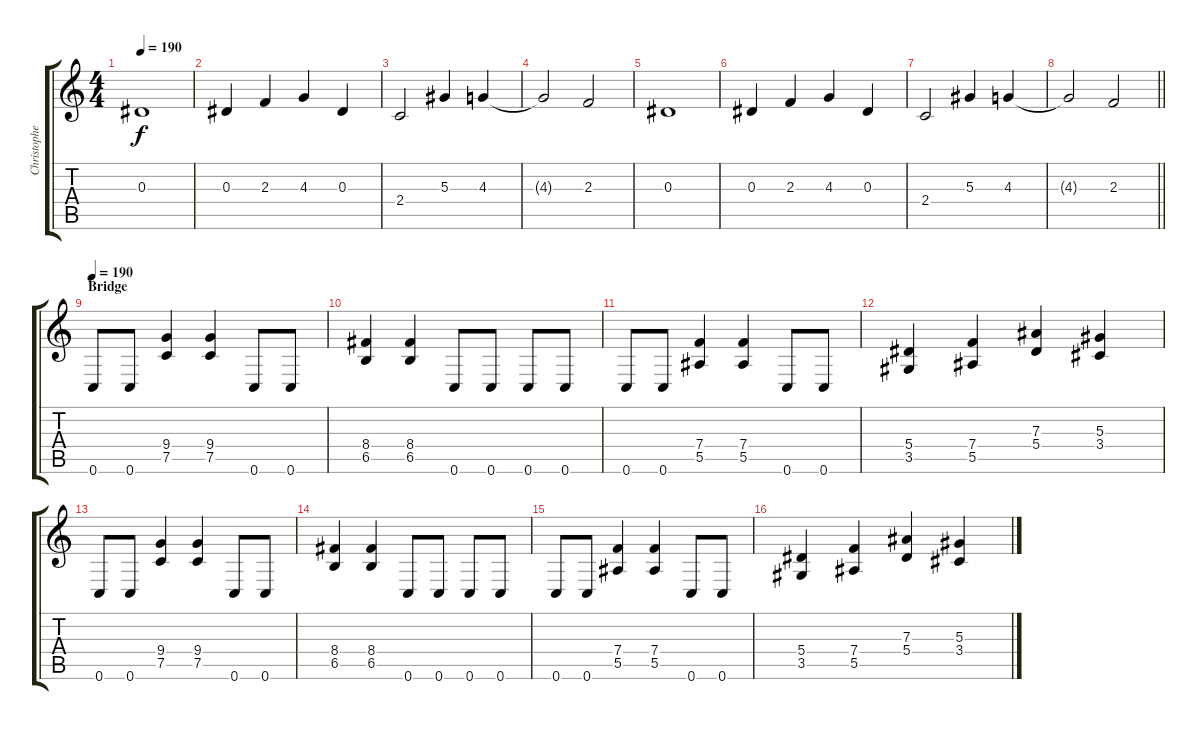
\track ("Christopher Ammot" "Christophe") {instrument distortionguitar}
\staff {score tabs}
\tuning (C4 G3 Eb3 Bb2 F2 C2) {hide}
\ts (4 4)
\tempo 190
\clef g2
\ks c
0.3.1{dy f} |
0.3.4 2.3.4 4.3.4 0.3.4 |
2.4.2 5.3.4 4.3.4 |
4.3{t}.2 2.3.2 |
0.3.1 |
0.3.4 2.3.4 4.3.4 0.3.4 |
2.4.2 5.3.4 4.3.4 |
\barLineRight lightlight
4.3{t}.2 2.3.2 |
\section ("" "Bridge")
\tempo 190
0.6.8 0.6.8 (9.4 7.5).4 (9.4 7.5).4 0.6.8 0.6.8 |
(8.4 6.5).4 (8.4 6.5).4 0.6.8 0.6.8 0.6.8 0.6.8 |
0.6.8 0.6.8 (7.4 5.5).4 (7.4 5.5).4 0.6.8 0.6.8 |
(5.4 3.5).4 (7.4 5.5).4 (7.3 5.4).4 (5.3 3.4).4 |
0.6.8 0.6.8 (9.4 7.5).4 (9.4 7.5).4 0.6.8 0.6.8 |
(8.4 6.5).4 (8.4 6.5).4 0.6.8 0.6.8 0.6.8 0.6.8 |
0.6.8 0.6.8 (7.4 5.5).4 (7.4 5.5).4 0.6.8 0.6.8 |
(5.4 3.5).4 (7.4 5.5).4 (7.3 5.4).4 (5.3 3.4).4
